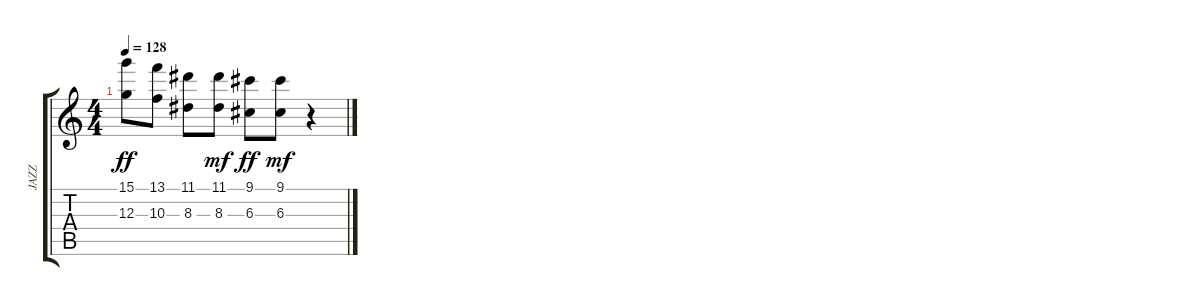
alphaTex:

\track ("JAZZ" "JAZZ") {instrument electricguitarjazz}
\staff {score tabs}
\tuning (E4 B3 G3 D3 A2 E2) {hide}
\ts (4 4)
\tempo 128
\clef g2
\ks c
(15.1 12.3).8{dy ff} (13.1 10.3).8 (11.1 8.3).8 (11.1 8.3).8{dy mf} (9.1 6.3).8{dy ff} (9.1 6.3).8{dy mf} r.4
